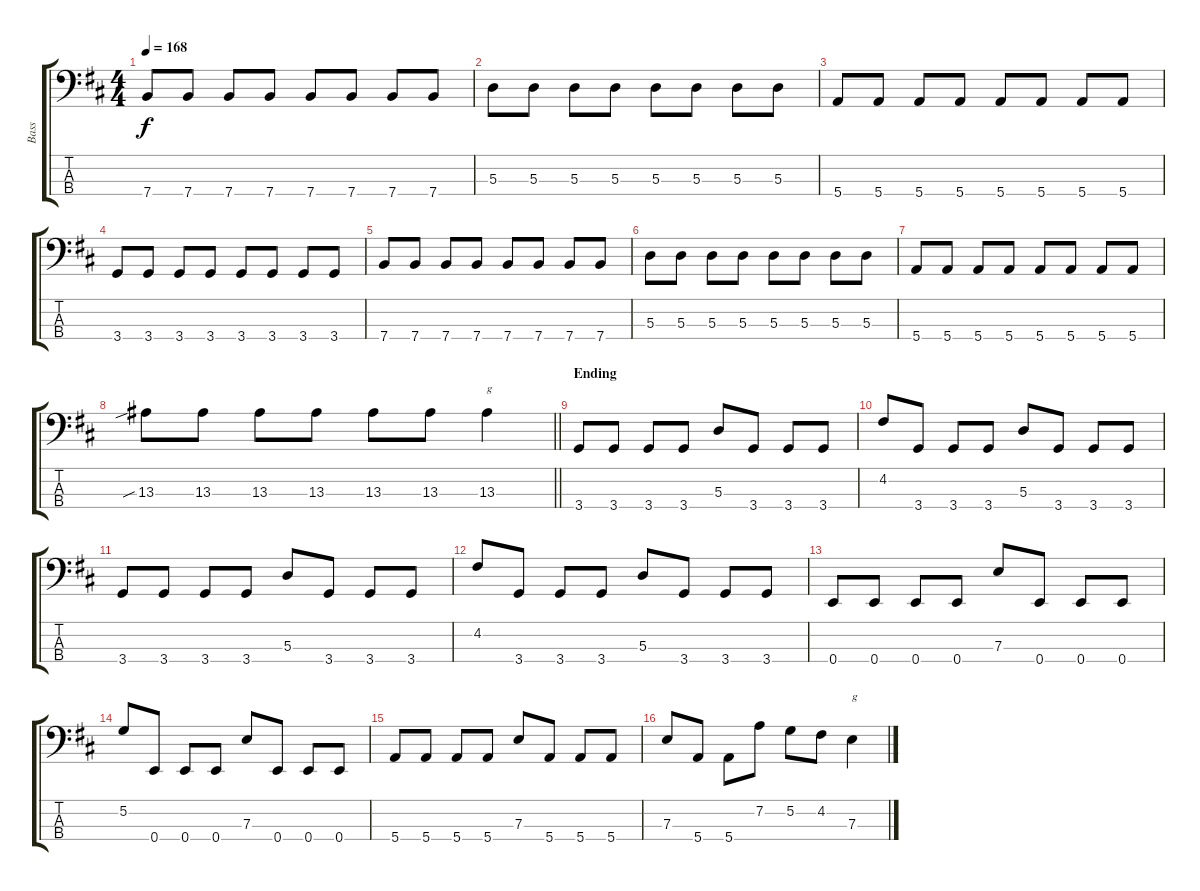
\track ("Bass" "Bass") {instrument electricbasspick}
\staff {score tabs}
\tuning (G2 D2 A1 E1) {hide}
\ts (4 4)
\tempo 168
\clef f4
\ks d
7.4.8{dy f} 7.4.8 7.4.8 7.4.8 7.4.8 7.4.8 7.4.8 7.4.8 |
5.3.8 5.3.8 5.3.8 5.3.8 5.3.8 5.3.8 5.3.8 5.3.8 |
5.4.8 5.4.8 5.4.8 5.4.8 5.4.8 5.4.8 5.4.8 5.4.8 |
3.4.8 3.4.8 3.4.8 3.4.8 3.4.8 3.4.8 3.4.8 3.4.8 |
7.4.8 7.4.8 7.4.8 7.4.8 7.4.8 7.4.8 7.4.8 7.4.8 |
5.3.8 5.3.8 5.3.8 5.3.8 5.3.8 5.3.8 5.3.8 5.3.8 |
5.4.8 5.4.8 5.4.8 5.4.8 5.4.8 5.4.8 5.4.8 5.4.8 |
\barLineRight lightlight
13.3{sib}.8 13.3.8 13.3.8 13.3.8 13.3.8 13.3.8 13.3.4{txt "g"} |
\section ("" "Ending")
3.4.8 3.4.8 3.4.8 3.4.8 5.3.8 3.4.8 3.4.8 3.4.8 |
4.2.8 3.4.8 3.4.8 3.4.8 5.3.8 3.4.8 3.4.8 3.4.8 |
3.4.8 3.4.8 3.4.8 3.4.8 5.3.8 3.4.8 3.4.8 3.4.8 |
4.2.8 3.4.8 3.4.8 3.4.8 5.3.8 3.4.8 3.4.8 3.4.8 |
0.4.8 0.4.8 0.4.8 0.4.8 7.3.8 0.4.8 0.4.8 0.4.8 |
5.2.8 0.4.8 0.4.8 0.4.8 7.3.8 0.4.8 0.4.8 0.4.8 |
5.4.8 5.4.8 5.4.8 5.4.8 7.3.8 5.4.8 5.4.8 5.4.8 |
7.3.8 5.4.8 5.4.8 7.2.8 5.2.8 4.2.8 7.3.4{txt "g"}
